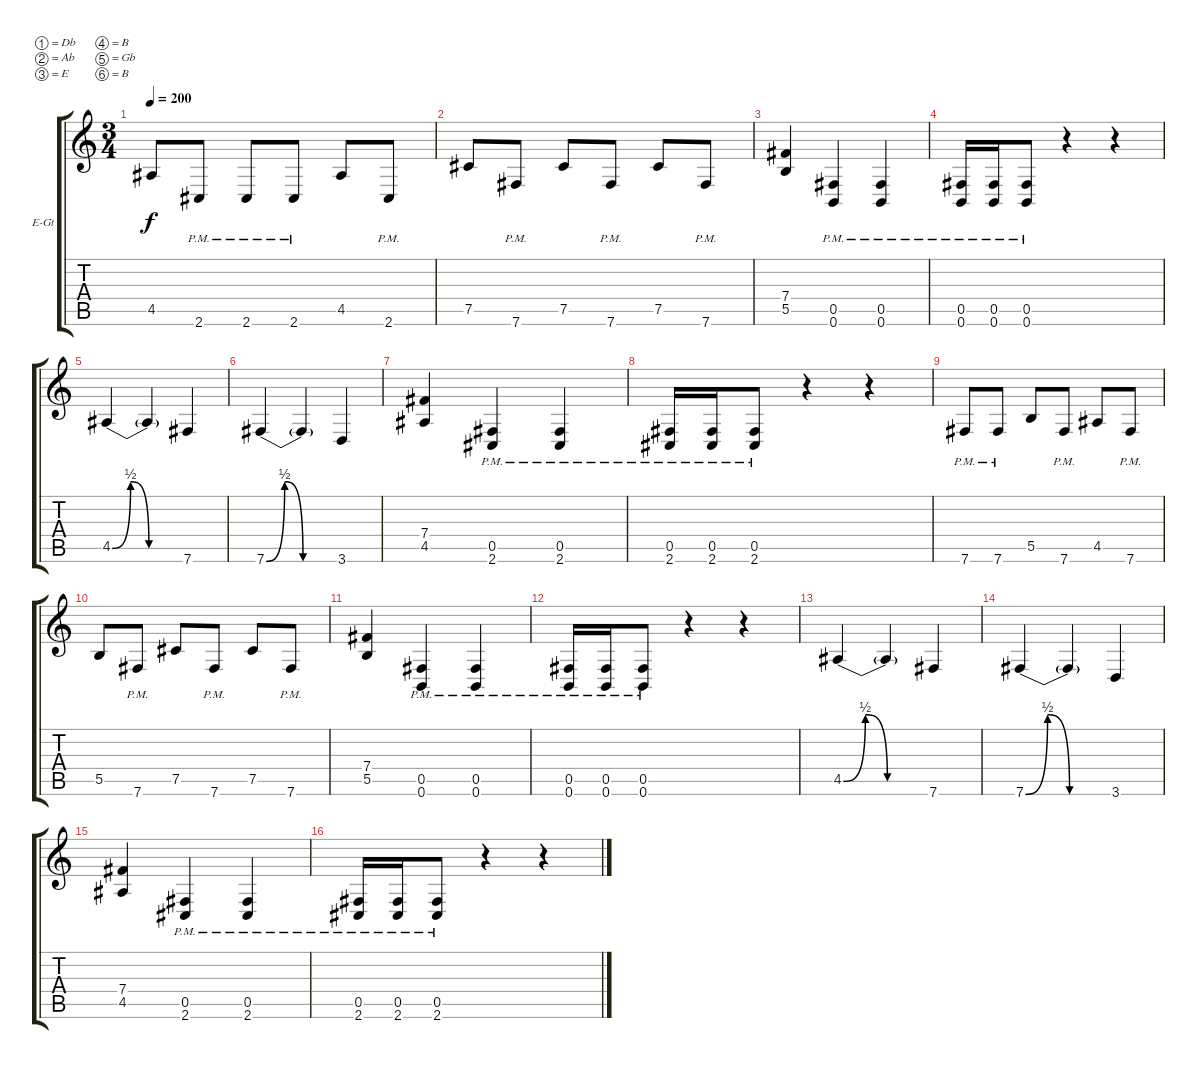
\bracketExtendMode groupsimilarinstruments
\firstSystemTrackNameOrientation horizontal
\otherSystemsTrackNameOrientation horizontal
\track ("Track 1" "E-Gt") {multiBarRest instrument overdrivenguitar}
\staff {score tabs}
\tuning (Db4 Ab3 E3 B2 Gb2 B1)
\ts (3 4)
\tempo 200
\clef g2
\ks c
4.5.8{dy f} 2.6{pm}.8 2.6{pm}.8 2.6{pm}.8 4.5.8 2.6{pm}.8 |
7.5.8 7.6{pm}.8 7.5.8 7.6{pm}.8 7.5.8 7.6{pm}.8 |
(7.4 5.5).4 (0.5{pm} 0.6{pm}).4 (0.5{pm} 0.6{pm}).4 |
(0.5{pm} 0.6{pm}).16 (0.5{pm} 0.6{pm}).16 (0.5{pm} 0.6{pm}).8 r.4 r.4 |
4.5{be (bendrelease 0 0 30 2 30 2 60 0)}.4 4.5{be (hold 0 0 60 0) t}.4 7.6.4 |
7.6{be (bendrelease 0 0 30 2 30 2 60 0)}.4 7.6{be (hold 0 0 60 0) t}.4 3.6.4 |
(7.4 4.5).4 (0.5{pm} 2.6{pm}).4 (0.5{pm} 2.6{pm}).4 |
(0.5{pm} 2.6{pm}).16 (0.5{pm} 2.6{pm}).16 (0.5{pm} 2.6{pm}).8 r.4 r.4 |
7.6{pm}.8 7.6{pm}.8 5.5.8 7.6{pm}.8 4.5.8 7.6{pm}.8 |
5.5.8 7.6{pm}.8 7.5.8 7.6{pm}.8 7.5.8 7.6{pm}.8 |
(7.4 5.5).4 (0.5{pm} 0.6{pm}).4 (0.5{pm} 0.6{pm}).4 |
(0.5{pm} 0.6{pm}).16 (0.5{pm} 0.6{pm}).16 (0.5{pm} 0.6{pm}).8 r.4 r.4 |
4.5{be (bendrelease 0 0 30 2 30 2 60 0)}.4 4.5{be (hold 0 0 60 0) t}.4 7.6.4 |
7.6{be (bendrelease 0 0 30 2 30 2 60 0)}.4 7.6{be (hold 0 0 60 0) t}.4 3.6.4 |
(7.4 4.5).4 (0.5{pm} 2.6{pm}).4 (0.5{pm} 2.6{pm}).4 |
(0.5{pm} 2.6{pm}).16 (0.5{pm} 2.6{pm}).16 (0.5{pm} 2.6{pm}).8 r.4 r.4
